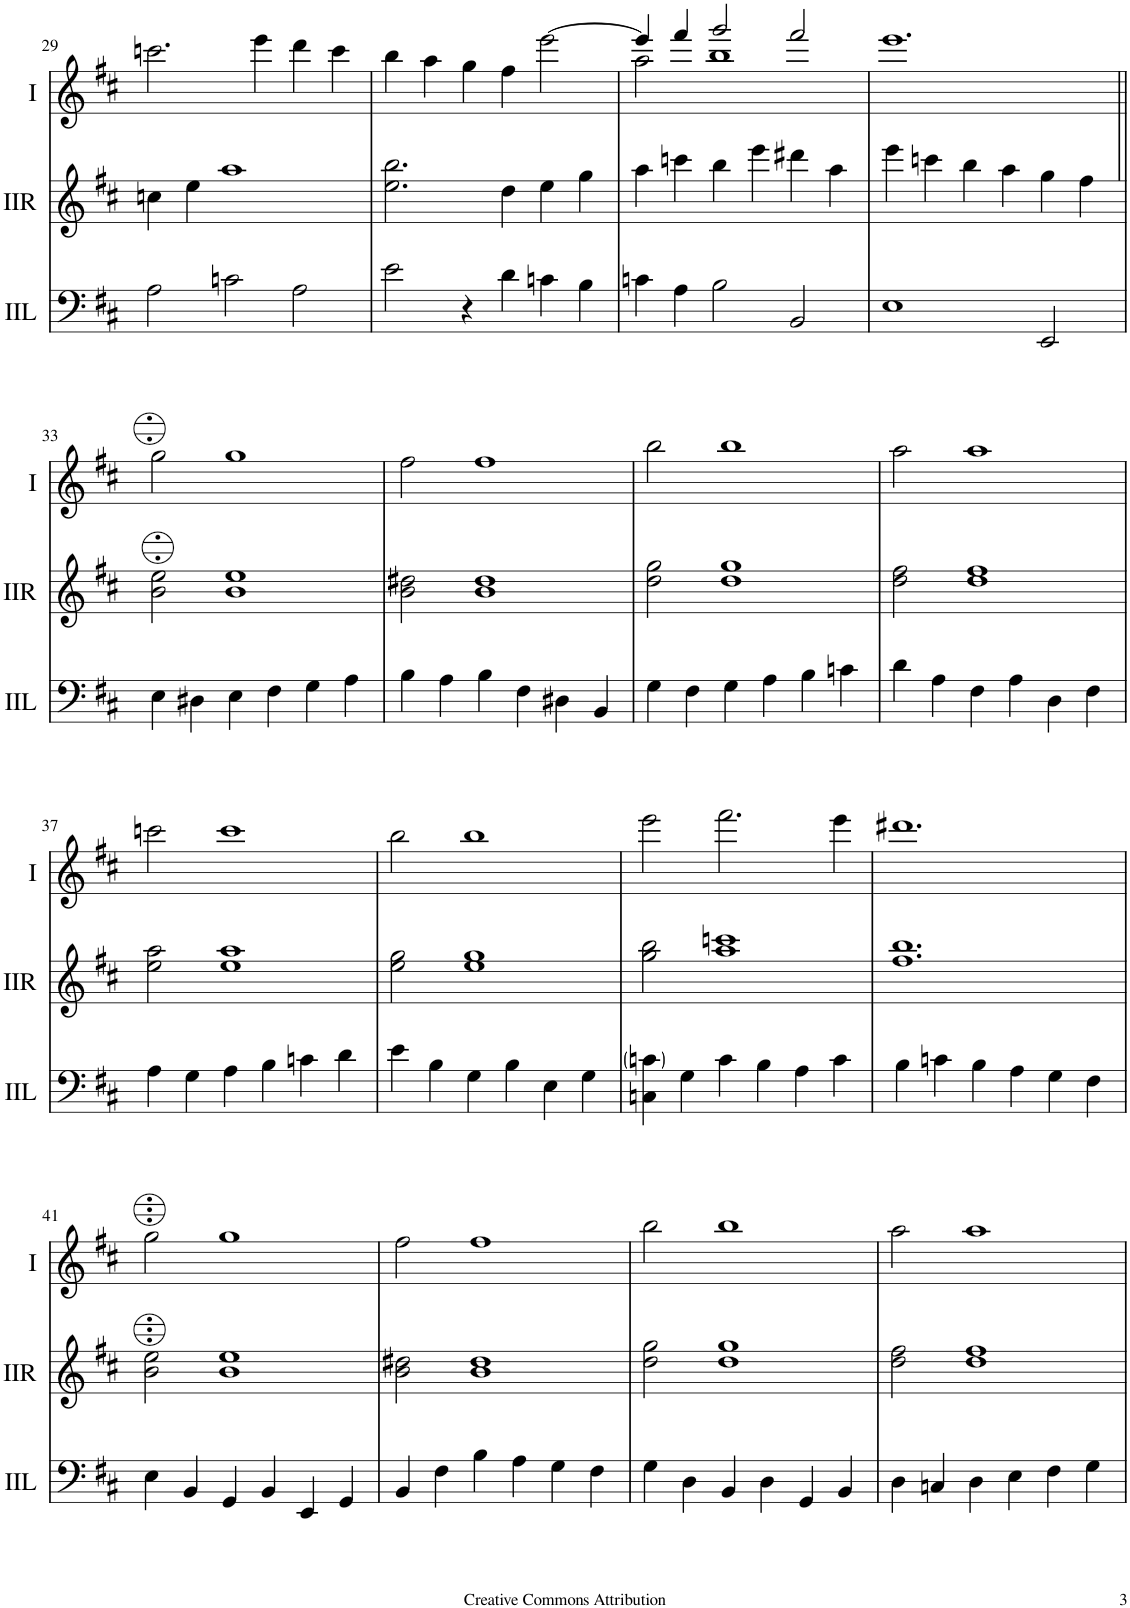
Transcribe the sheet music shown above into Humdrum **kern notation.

**kern	**kern	**kern
*part3	*part2	*part1
*staff3	*staff2	*staff1
*I"Acc. 2L	*I"Acc. 2R	*I"Acc. 1
!!LO:PB:g=z
*clefF4	*clefG2	*clefG2
*Trd7c12	*	*
*k[f#c#]	*k[f#c#]	*k[f#c#]
*M3/2	*M3/2	*M3/2
=29	=29	=29
2A\	4cn\	2.ccn\
.	4e\	.
2cn\	1a	.
.	.	4ee\
2A\	.	4dd\
.	.	4cc\
=30	=30	=30
2e\	2.e\ 2.b\	4b\
.	.	4a\
4r	.	4g\
4d\	4d\	4f#\
4cn\	4e\	[2ee\
4B\	4g\	.
=31	=31	=31
*	*	*^
4cn\	4a\	4ee/]	2a\
4A\	4ccn\	4ff#/	.
2B\	4b\	2gg/	1b
.	4ee\	.	.
2BB/	4dd#X\	2ff#/	.
.	4a\	.	.
*	*	*v	*v
=32	=32	=32
1E	4ee\	1.ee
.	4ccn\	.
.	4b\	.
.	4a\	.
2EE/	4g\	.
.	4f#\	.
!!LO:LB:g=z
=33||	=33||	=33||
4E\	2b\ 2ee\	2gg\
4D#X\	.	.
4E\	1b 1ee	1gg
4F#\	.	.
4G\	.	.
4A\	.	.
=34	=34	=34
4B\	2b\ 2dd#X\	2ff#\
4A\	.	.
4B\	1b 1dd#	1ff#
4F#\	.	.
4D#X\	.	.
4BB/	.	.
=35	=35	=35
4G\	2dd\ 2gg\	2bb\
4F#\	.	.
4G\	1dd 1gg	1bb
4A\	.	.
4B\	.	.
4cn\	.	.
=36	=36	=36
4d\	2dd\ 2ff#\	2aa\
4A\	.	.
4F#\	1dd 1ff#	1aa
4A\	.	.
4D\	.	.
4F#\	.	.
!!LO:LB:g=z
=37	=37	=37
4A\	2ee\ 2aa\	2cccn\
4G\	.	.
4A\	1ee 1aa	1ccc
4B\	.	.
4cn\	.	.
4d\	.	.
=38	=38	=38
4e\	2ee\ 2gg\	2bb\
4B\	.	.
4G\	1ee 1gg	1bb
4B\	.	.
4E\	.	.
4G\	.	.
=39	=39	=39
4Cn\ 4cn\	2gg\ 2bb\	2eee\
4G\	.	.
4c\	1aa 1cccn	2.fff#\
4B\	.	.
4A\	.	.
4c\	.	4eee\
=40	=40	=40
4B\	1.ff# 1.bb	1.ddd#X
4cn\	.	.
4B\	.	.
4A\	.	.
4G\	.	.
4F#\	.	.
!!LO:LB:g=z
=41	=41	=41
4E\	2b\ 2ee\	2gg\
4BB/	.	.
4GG/	1b 1ee	1gg
4BB/	.	.
4EE/	.	.
4GG/	.	.
=42	=42	=42
4BB/	2b\ 2dd#X\	2ff#\
4F#\	.	.
4B\	1b 1dd#	1ff#
4A\	.	.
4G\	.	.
4F#\	.	.
=43	=43	=43
4G\	2dd\ 2gg\	2bb\
4D\	.	.
4BB/	1dd 1gg	1bb
4D\	.	.
4GG/	.	.
4BB/	.	.
=44	=44	=44
4D\	2dd\ 2ff#\	2aa\
4Cn/	.	.
4D\	1dd 1ff#	1aa
4E\	.	.
4F#\	.	.
4G\	.	.
=	=	=
*-	*-	*-
